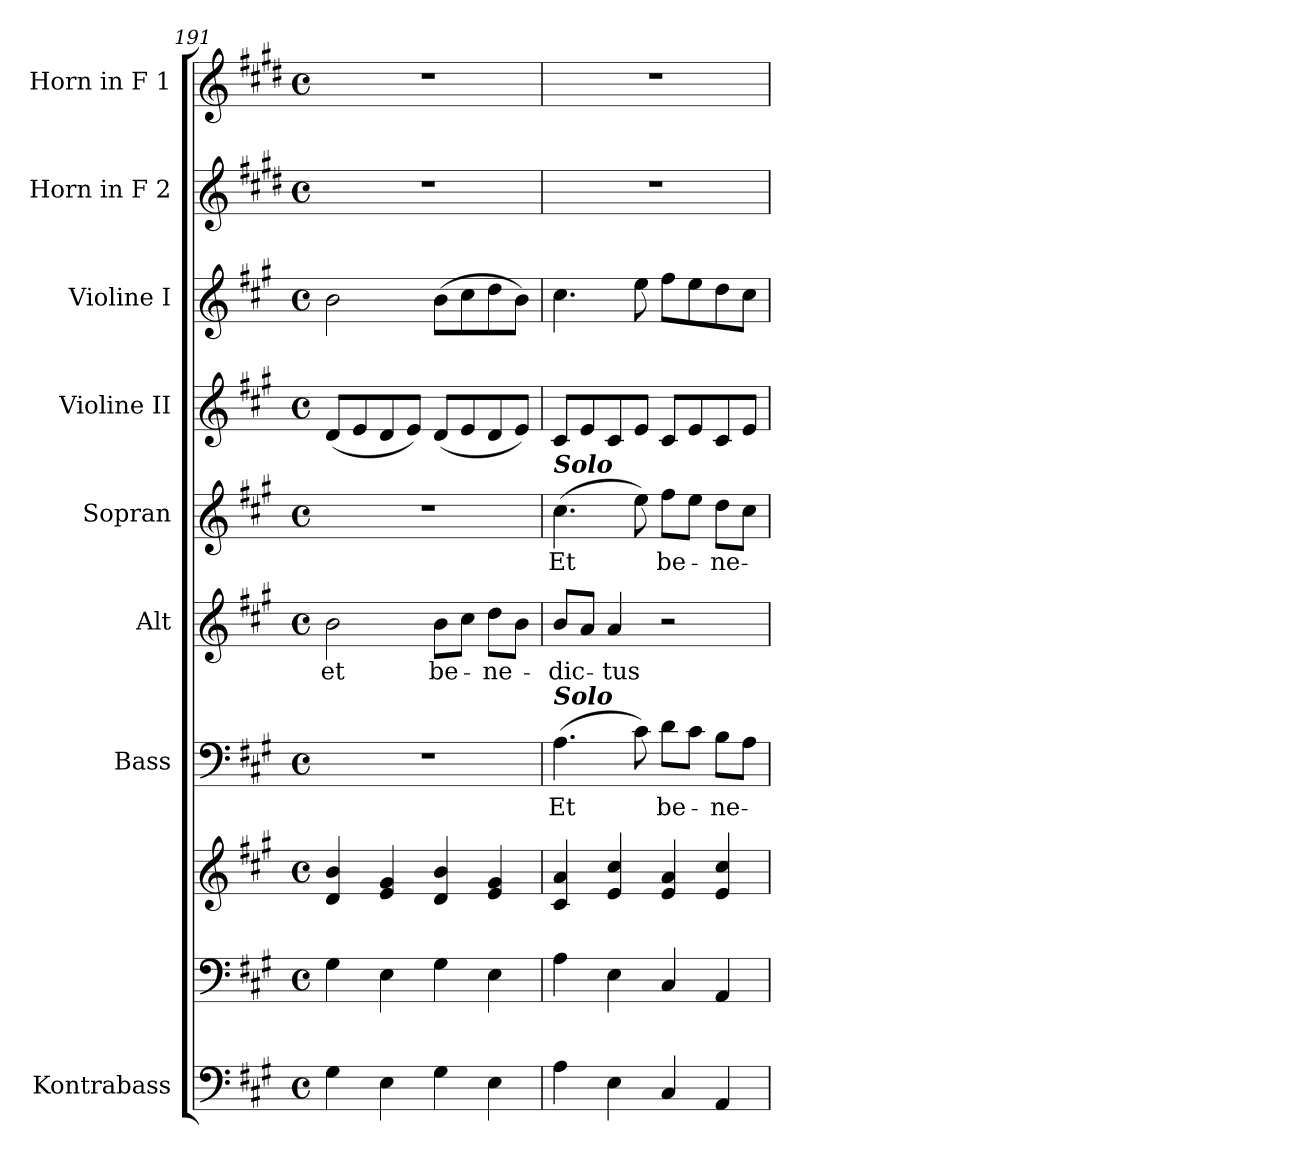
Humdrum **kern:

**kern	**kern	**kern	**kern	**text	**kern	**text	**kern	**text	**kern	**kern	**kern	**kern
*part9	*part8	*part8	*part7	*part7	*part6	*part6	*part5	*part5	*part4	*part3	*part2	*part1
*staff10	*staff9	*staff8	*staff7	*staff7	*staff6	*staff6	*staff5	*staff5	*staff4	*staff3	*staff2	*staff1
*I"Kontrabass	*	*	*I"Bass	*	*I"Alt	*	*I"Sopran	*	*I"Violine II	*I"Violine I	*I"Horn in F 2	*I"Horn in F 1
*I'Kb.	*	*	*I'B.	*	*I'A.	*	*I'S.	*	*I'Vl. II	*I'Vl. I	*	*
*clefF4	*clefF4	*clefG2	*clefF4	*	*clefG2	*	*clefG2	*	*clefG2	*clefG2	*clefG2	*clefG2
*ITrd7c12	*	*	*	*	*	*	*	*	*	*	*ITrd4c7	*ITrd4c7
*k[f#c#g#]	*k[f#c#g#]	*k[f#c#g#]	*k[f#c#g#]	*	*k[f#c#g#]	*	*k[f#c#g#]	*	*k[f#c#g#]	*k[f#c#g#]	*k[f#c#g#]	*k[f#c#g#]
*A:	*A:	*A:	*A:	*	*A:	*	*A:	*	*A:	*A:	*A:	*A:
*M4/4	*M4/4	*M4/4	*M4/4	*	*M4/4	*	*M4/4	*	*M4/4	*M4/4	*M4/4	*M4/4
*met(c)	*met(c)	*met(c)	*met(c)	*	*met(c)	*	*met(c)	*	*met(c)	*met(c)	*met(c)	*met(c)
=191	=191	=191	=191	=191	=191	=191	=191	=191	=191	=191	=191	=191
!	!	!	!	!	!	!LO:LY:b	!	!	!	!	!	!
4GG#\	4G#\	4d/ 4b/	1r	.	2b\	et	1r	.	(<8d/L	2b\	1r	1r
.	.	.	.	.	.	.	.	.	8e/	.	.	.
4EE\	4E\	4e/ 4g#/	.	.	.	.	.	.	8d/	.	.	.
.	.	.	.	.	.	.	.	.	8e/J)	.	.	.
!	!	!	!	!	!	!LO:LY:b	!	!	!	!	!	!
4GG#\	4G#\	4d/ 4b/	.	.	8b\L	be-	.	.	(<8d/L	(>8b\L	.	.
.	.	.	.	.	8cc#\J	.	.	.	8e/	8cc#\	.	.
!	!	!	!	!	!	!LO:LY:b	!	!	!	!	!	!
4EE\	4E\	4e/ 4g#/	.	.	8dd\L	-ne-	.	.	8d/	8dd\	.	.
.	.	.	.	.	8b\J	.	.	.	8e/J)	8b\J)	.	.
=192	=192	=192	=192	=192	=192	=192	=192	=192	=192	=192	=192	=192
!	!	!	!	!	!	!	!LO:TX:a:Bi:t=Solo	!	!	!	!	!
!	!	!	!LO:TX:a:Bi:t=Solo	!	!	!	!	!	!	!	!	!
!	!	!	!	!LO:LY:b	!	!LO:LY:b	!	!LO:LY:b	!	!	!	!
4AA\	4A\	4c#/ 4a/	(>4.A\	Et	8b/L	-dic-	(>4.cc#\	Et	8c#/L	4.cc#\	1r	1r
.	.	.	.	.	8a/J	.	.	.	8e/	.	.	.
!	!	!	!	!	!	!LO:LY:b	!	!	!	!	!	!
4EE\	4E\	4e/ 4cc#/	.	.	4a/	-tus	.	.	8c#/	.	.	.
.	.	.	8c#\)	.	.	.	8ee\)	.	8e/J	8ee\	.	.
!	!	!	!	!LO:LY:b	!	!	!	!LO:LY:b	!	!	!	!
4CC#/	4C#/	4e/ 4a/	8d\L	be-	2r	.	8ff#\L	be-	8c#/L	8ff#\L	.	.
.	.	.	8c#\J	.	.	.	8ee\J	.	8e/	8ee\	.	.
!	!	!	!	!LO:LY:b	!	!	!	!LO:LY:b	!	!	!	!
4AAA/	4AA/	4e/ 4cc#/	8B\L	-ne-	.	.	8dd\L	-ne-	8c#/	8dd\	.	.
.	.	.	8A\J	.	.	.	8cc#\J	.	8e/J	8cc#\J	.	.
=	=	=	=	=	=	=	=	=	=	=	=	=
*-	*-	*-	*-	*-	*-	*-	*-	*-	*-	*-	*-	*-
